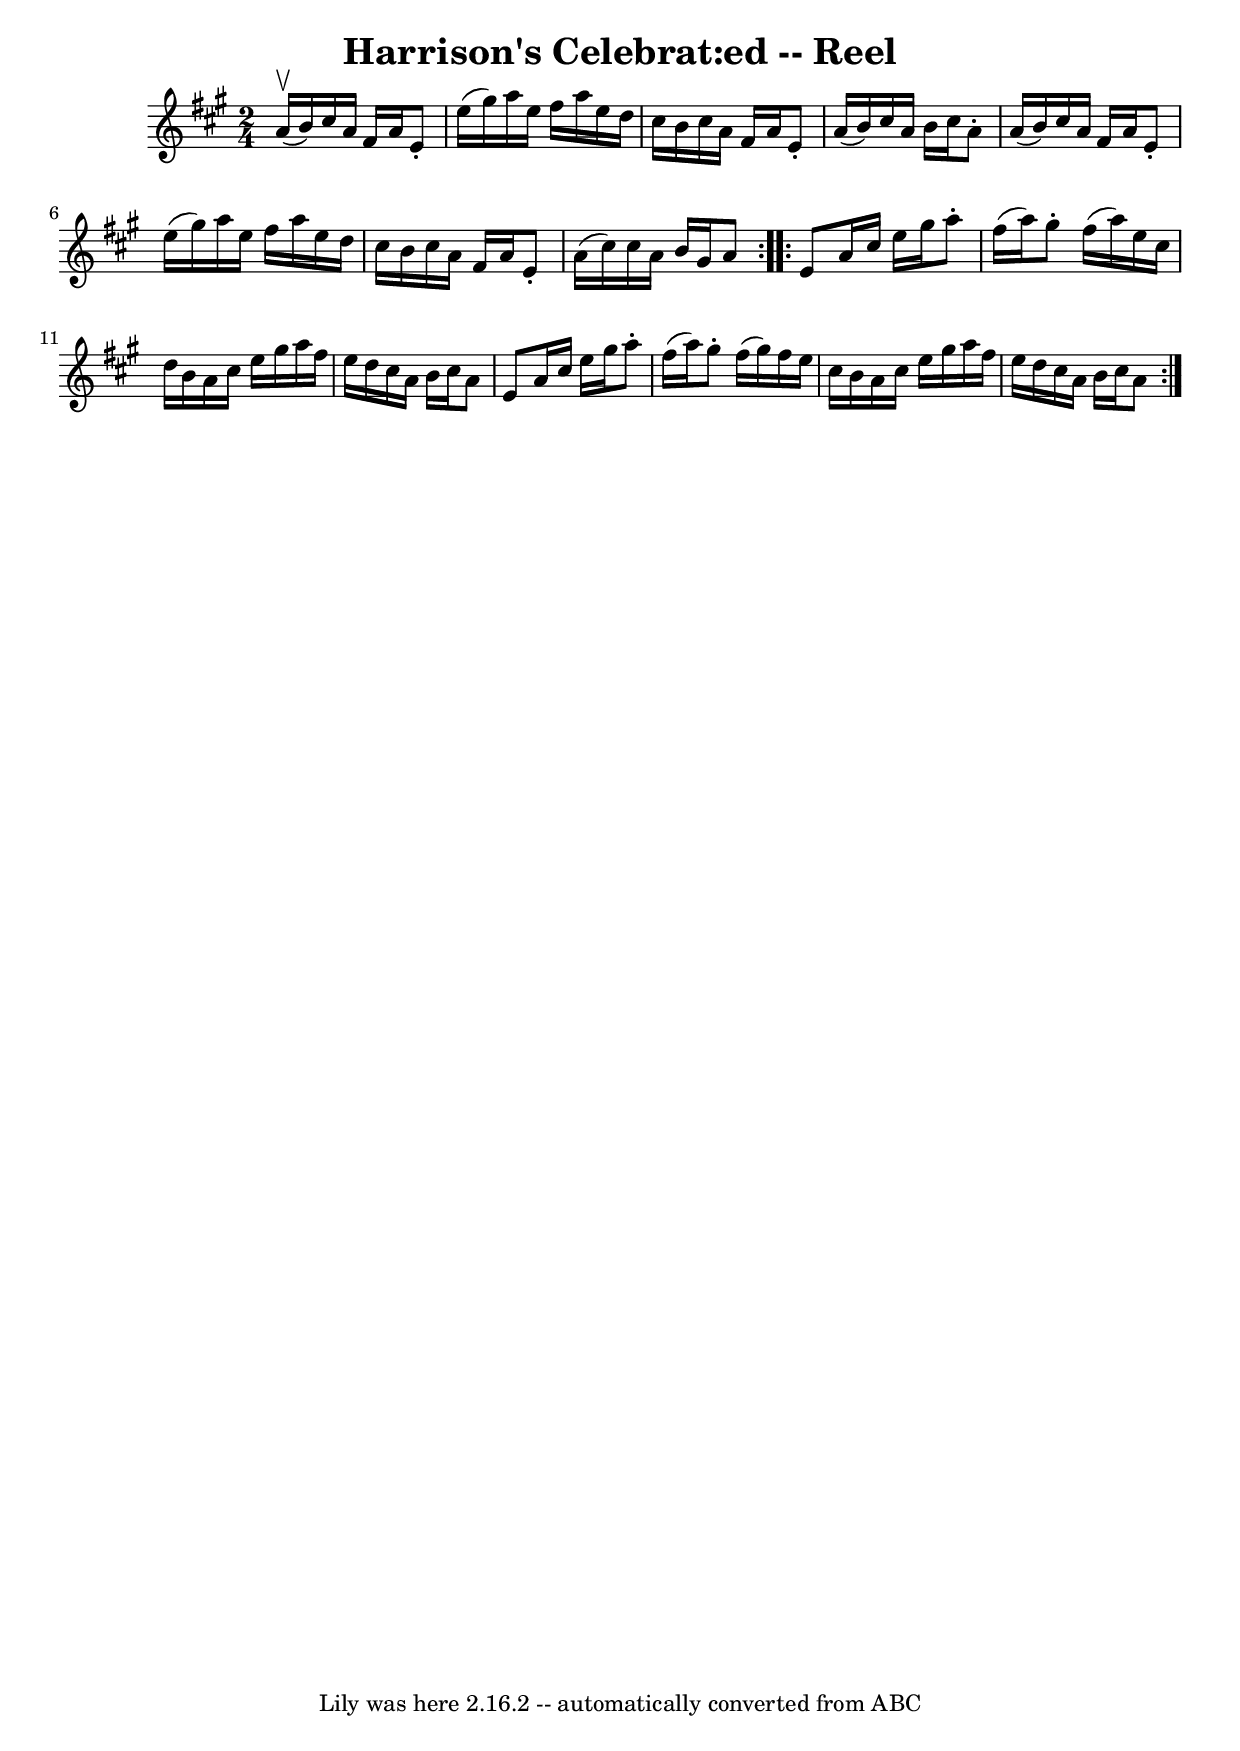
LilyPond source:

\version "2.16.2"
\include "Mammoth.ily"
\header {
  crossRefNumber = "1"
  footnotes = ""
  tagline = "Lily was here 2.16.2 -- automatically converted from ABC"
  title = "Harrison's Celebrat:ed -- Reel"

}
voicedefault =  {



  \repeat volta 2 {

    \time 2/4 
    \key a \major
 a'16^\upbow(b'16)   |
    cis''16    
    a'16 fis'16 a'16 e'8 -. e''16 (gis''16)   |
    a''16    
    e''16 fis''16 a''16 e''16 d''16 cis''16 b'16    |
    
    cis''16 a'16 fis'16 a'16 e'8 -. a'16 (b'16)   |
    
    cis''16 a'16 b'16 cis''16 a'8 -. a'16 (b'16)   |
    
    cis''16 a'16 fis'16 a'16 e'8 -. e''16 (gis''16)   |
    
    a''16 e''16 fis''16 a''16 e''16 d''16 cis''16 b'16    
    |
    cis''16 a'16 fis'16 a'16 e'8 -. a'16 (cis''16)   
    |
    cis''16 a'16 b'16 gis'16 a'8    
  }     
  \repeat volta 2 {
    
    e'8    |
    a'16 cis''16 e''16 gis''16 a''8 -. fis''16 (
    a''16)   |
    gis''8 -. fis''16 (a''16) e''16 cis''16   
    d''16 b'16    |
    a'16 cis''16 e''16 gis''16 a''16    
    fis''16 e''16 d''16    |
    cis''16 a'16 b'16 cis''16    
    a'8 e'8    |
    a'16 cis''16 e''16 gis''16 a''8 -.   
    fis''16 (a''16)   |
    gis''8 -. fis''16 (gis''16)   
    fis''16 e''16 cis''16 b'16    |
    a'16 cis''16 e''16    
    gis''16 a''16 fis''16 e''16 d''16    |
    cis''16 a'16    
    b'16 cis''16 a'8    
  }   

}

\score{
  <<

    \context Staff="default"
    {
      \voicedefault 
      
    }

  >>
  \layout {
    
  }
  \midi {
  }

}
